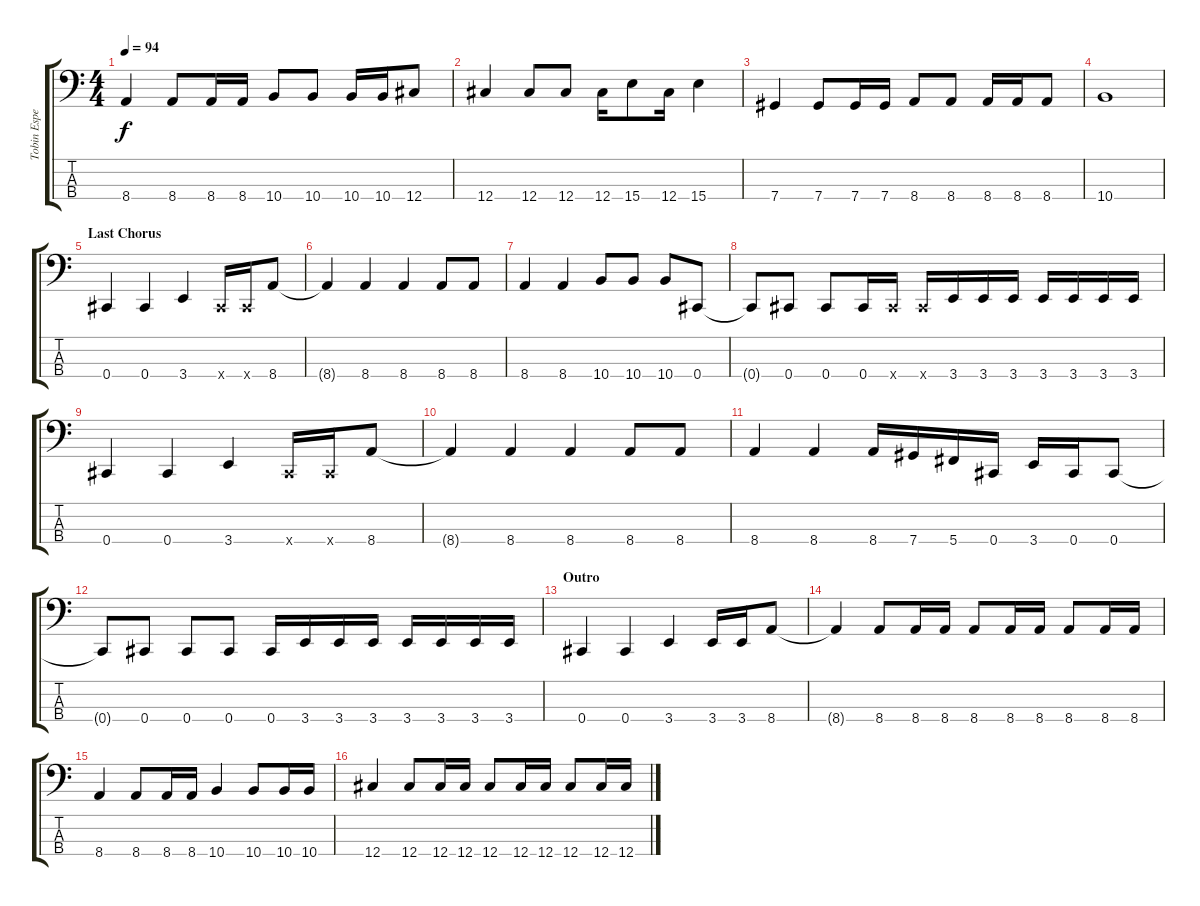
\track ("Tobin Esperance - Bass" "Tobin Espe") {instrument electricbassfinger}
\staff {score tabs}
\tuning (Gb2 Db2 Ab1 Db1) {hide}
\ts (4 4)
\tempo 94
\clef f4
\ks c
8.4.4{dy f} 8.4.8 8.4.16 8.4.16 10.4.8 10.4.8 10.4.16 10.4.16 12.4.8 |
12.4.4 12.4.8 12.4.8 12.4.16 15.4.8 12.4.16 15.4.4 |
7.4.4 7.4.8 7.4.16 7.4.16 8.4.8 8.4.8 8.4.16 8.4.16 8.4.8 |
10.4.1 |
\section ("" "Last Chorus")
0.4.4 0.4.4 3.4.4 0.4{x}.16 0.4{x}.16 8.4.8 |
8.4{t}.4 8.4.4 8.4.4 8.4.8 8.4.8 |
8.4.4 8.4.4 10.4.8 10.4.8 10.4.8 0.4.8 |
0.4{t}.8 0.4.8 0.4.8 0.4.16 0.4{x}.16 0.4{x}.16 3.4.16 3.4.16 3.4.16 3.4.16 3.4.16 3.4.16 3.4.16 |
0.4.4 0.4.4 3.4.4 0.4{x}.16 0.4{x}.16 8.4.8 |
8.4{t}.4 8.4.4 8.4.4 8.4.8 8.4.8 |
8.4.4 8.4.4 8.4.16 7.4.16 5.4.16 0.4.16 3.4.16 0.4.16 0.4.8 |
0.4{t}.8 0.4.8 0.4.8 0.4.8 0.4.16 3.4.16 3.4.16 3.4.16 3.4.16 3.4.16 3.4.16 3.4.16 |
\section ("" "Outro")
0.4.4 0.4.4 3.4.4 3.4.16 3.4.16 8.4.8 |
8.4{t}.4 8.4.8 8.4.16 8.4.16 8.4.8 8.4.16 8.4.16 8.4.8 8.4.16 8.4.16 |
8.4.4 8.4.8 8.4.16 8.4.16 10.4.4 10.4.8 10.4.16 10.4.16 |
12.4.4 12.4.8 12.4.16 12.4.16 12.4.8 12.4.16 12.4.16 12.4.8 12.4.16 12.4.16
